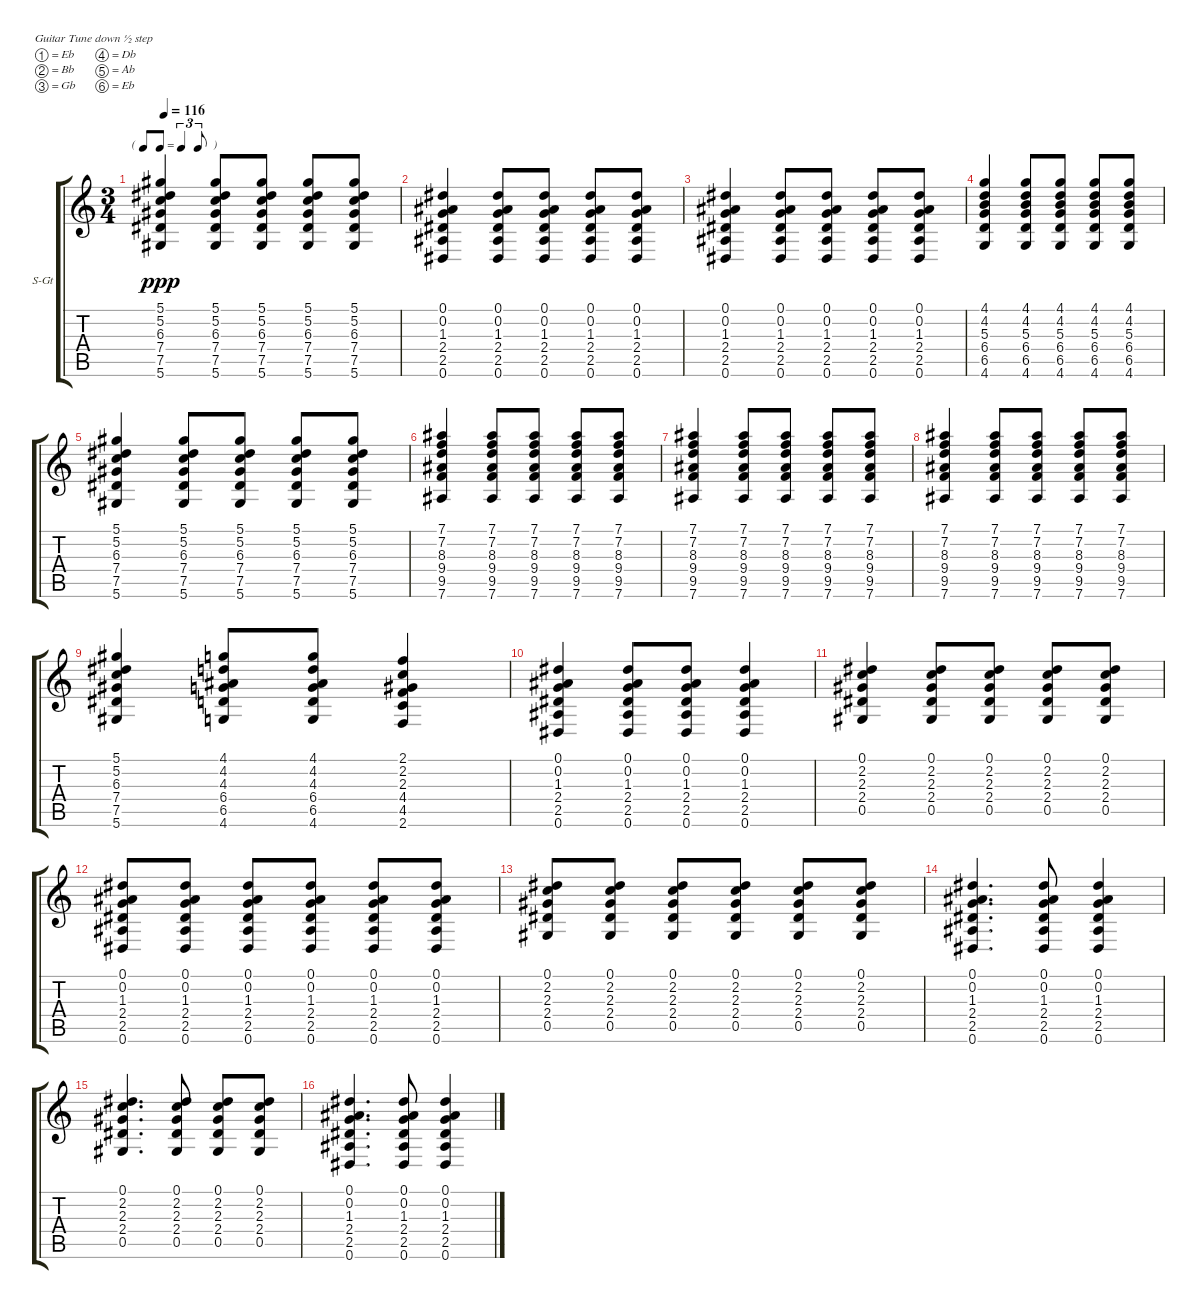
\bracketExtendMode groupsimilarinstruments
\firstSystemTrackNameOrientation horizontal
\otherSystemsTrackNameOrientation horizontal
\track ("Acoustic Guitar" "S-Gt") {instrument acousticgrandpiano}
\staff {score tabs}
\tuning (Eb4 Bb3 Gb3 Db3 Ab2 Eb2)
\displaytranspose 12
\ts (3 4)
\tf triplet8th
\tempo 116
\clef g2
\ks c
(5.1 5.2 6.3 7.4 7.5 5.6).4{dy ppp} (5.1 5.2 6.3 7.4 7.5 5.6).8 (5.1 5.2 6.3 7.4 7.5 5.6).8 (5.1 5.2 6.3 7.4 7.5 5.6).8 (5.1 5.2 6.3 7.4 7.5 5.6).8 |
(0.1 0.2 1.3 2.4 2.5 0.6).4 (0.1 0.2 1.3 2.4 2.5 0.6).8 (0.1 0.2 1.3 2.4 2.5 0.6).8 (0.1 0.2 1.3 2.4 2.5 0.6).8 (0.1 0.2 1.3 2.4 2.5 0.6).8 |
(0.1 0.2 1.3 2.4 2.5 0.6).4 (0.1 0.2 1.3 2.4 2.5 0.6).8 (0.1 0.2 1.3 2.4 2.5 0.6).8 (0.1 0.2 1.3 2.4 2.5 0.6).8 (0.1 0.2 1.3 2.4 2.5 0.6).8 |
(4.1 4.2 5.3 6.4 6.5 4.6).4 (4.1 4.2 5.3 6.4 6.5 4.6).8 (4.1 4.2 5.3 6.4 6.5 4.6).8 (4.1 4.2 5.3 6.4 6.5 4.6).8 (4.1 4.2 5.3 6.4 6.5 4.6).8 |
(5.1 5.2 6.3 7.4 7.5 5.6).4 (5.1 5.2 6.3 7.4 7.5 5.6).8 (5.1 5.2 6.3 7.4 7.5 5.6).8 (5.1 5.2 6.3 7.4 7.5 5.6).8 (5.1 5.2 6.3 7.4 7.5 5.6).8 |
(7.1 7.2 8.3 9.4 9.5 7.6).4 (7.1 7.2 8.3 9.4 9.5 7.6).8 (7.1 7.2 8.3 9.4 9.5 7.6).8 (7.1 7.2 8.3 9.4 9.5 7.6).8 (7.1 7.2 8.3 9.4 9.5 7.6).8 |
(7.1 7.2 8.3 9.4 9.5 7.6).4 (7.1 7.2 8.3 9.4 9.5 7.6).8 (7.1 7.2 8.3 9.4 9.5 7.6).8 (7.1 7.2 8.3 9.4 9.5 7.6).8 (7.1 7.2 8.3 9.4 9.5 7.6).8 |
(7.1 7.2 8.3 9.4 9.5 7.6).4 (7.1 7.2 8.3 9.4 9.5 7.6).8 (7.1 7.2 8.3 9.4 9.5 7.6).8 (7.1 7.2 8.3 9.4 9.5 7.6).8 (7.1 7.2 8.3 9.4 9.5 7.6).8 |
(5.1 5.2 6.3 7.4 7.5 5.6).4 (4.1 4.2 4.3 6.4 6.5 4.6).8 (4.1 4.2 4.3 6.4 6.5 4.6).8 (2.1 2.2 2.3 4.4 4.5 2.6).4 |
(0.1 0.2 1.3 2.4 2.5 0.6).4 (0.1 0.2 1.3 2.4 2.5 0.6).8 (0.1 0.2 1.3 2.4 2.5 0.6).8 (0.1 0.2 1.3 2.4 2.5 0.6).4 |
(0.1 2.2 2.3 2.4 0.5).4 (0.1 2.2 2.3 2.4 0.5).8 (0.1 2.2 2.3 2.4 0.5).8 (0.1 2.2 2.3 2.4 0.5).8 (0.1 2.2 2.3 2.4 0.5).8 |
(0.1 0.2 1.3 2.4 2.5 0.6).8 (0.1 0.2 1.3 2.4 2.5 0.6).8 (0.1 0.2 1.3 2.4 2.5 0.6).8 (0.1 0.2 1.3 2.4 2.5 0.6).8 (0.1 0.2 1.3 2.4 2.5 0.6).8 (0.1 0.2 1.3 2.4 2.5 0.6).8 |
(0.1 2.2 2.3 2.4 0.5).8 (0.1 2.2 2.3 2.4 0.5).8 (0.1 2.2 2.3 2.4 0.5).8 (0.1 2.2 2.3 2.4 0.5).8 (0.1 2.2 2.3 2.4 0.5).8 (0.1 2.2 2.3 2.4 0.5).8 |
(0.1 0.2 1.3 2.4 2.5 0.6).4{d} (0.1 0.2 1.3 2.4 2.5 0.6).8 (0.1 0.2 1.3 2.4 2.5 0.6).4 |
(0.1 2.2 2.3 2.4 0.5).4{d} (0.1 2.2 2.3 2.4 0.5).8 (0.1 2.2 2.3 2.4 0.5).8 (0.1 2.2 2.3 2.4 0.5).8 |
(0.1 0.2 1.3 2.4 2.5 0.6).4{d} (0.1 0.2 1.3 2.4 2.5 0.6).8 (0.1 0.2 1.3 2.4 2.5 0.6).4
